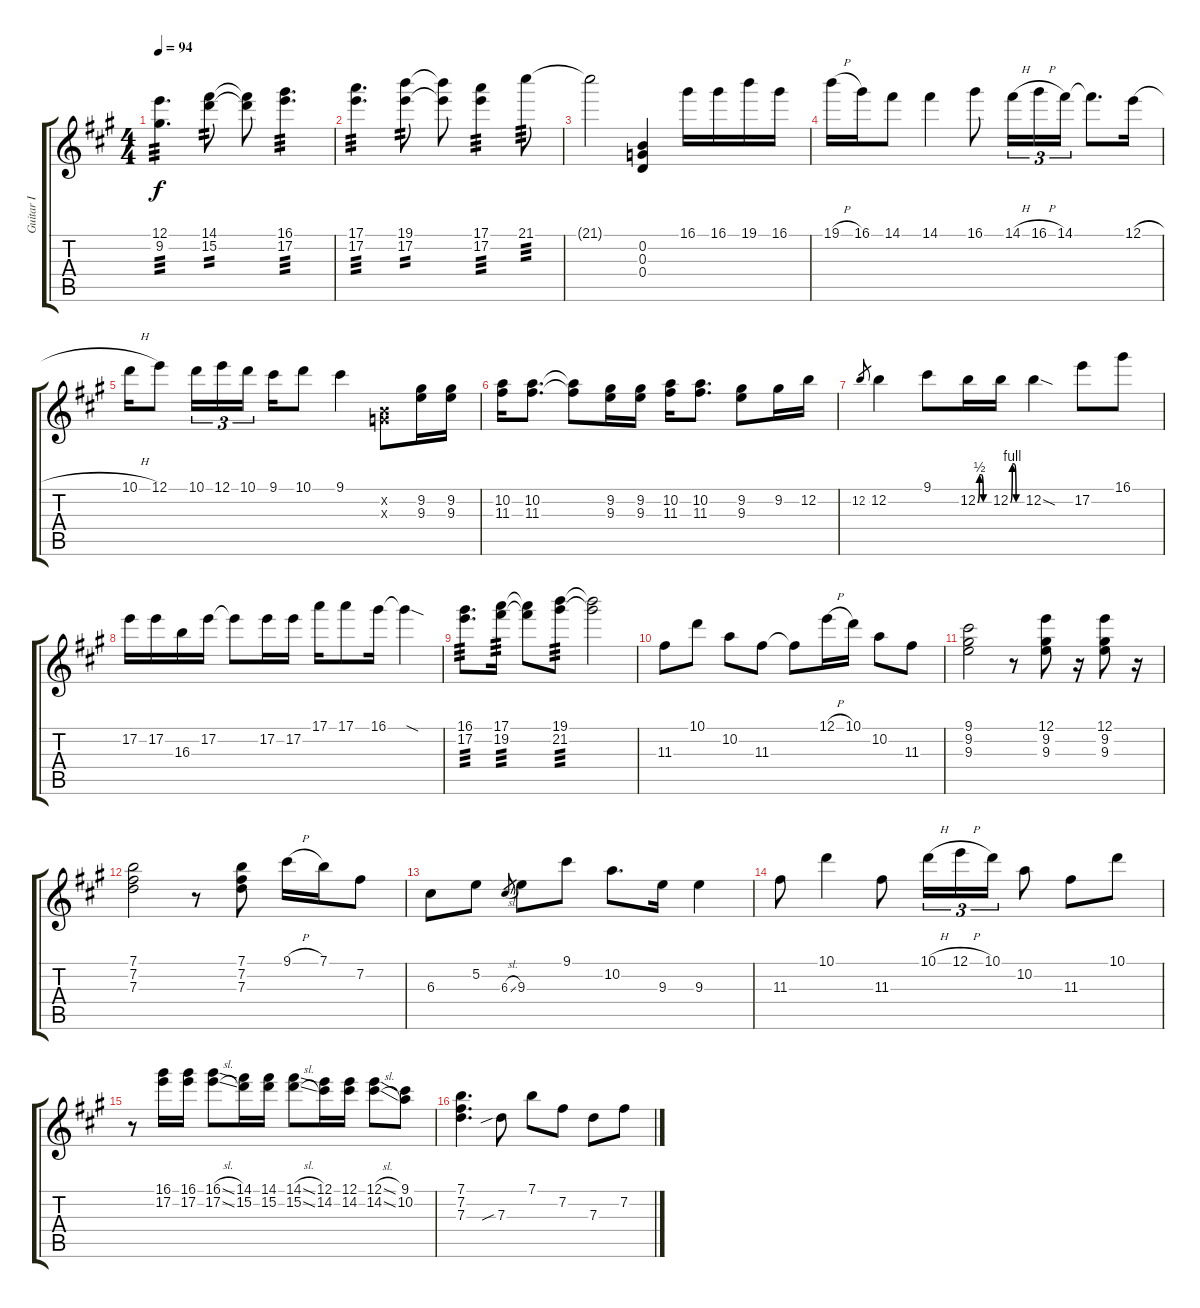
\track ("Guitar I" "Guitar I") {instrument electricguitarclean}
\staff {score tabs}
\tuning (E4 B3 G3 D3 A2 E2) {hide}
\ts (4 4)
\tempo 94
\clef g2
\ks a
(12.1 9.2).4{d tp 3 dy f} (14.1 15.2).8{tp 2} (14.1{t} 15.2{t}).8 (16.1 17.2).4{d tp 3} |
(17.1 17.2).4{d tp 3} (19.1 17.2).8{tp 2} (19.1{t} 17.2{t}).8 (17.1 17.2).4{tp 3} 21.1.8{tp 3} |
21.1{t}.2 (0.2 0.3 0.4).4 16.1.16 16.1.16 19.1.16 16.1.16 |
19.1{h}.16 16.1.16 14.1.8 14.1.4 16.1.8 14.1{h}.16{tu (3 2)} 16.1{h}.16{tu (3 2)} 14.1.16{tu (3 2)} 14.1{t}.8{d} 12.1{h}.16 |
10.1{h}.16 12.1.8 10.1.16{tu (3 2)} 12.1.16{tu (3 2)} 10.1.16{tu (3 2)} 9.1.16 10.1.8 9.1.4 (0.2{x} 0.3{x}).8 (9.2 9.3).16 (9.2 9.3).16 |
(10.2 11.3).16 (10.2 11.3).8{d} (10.2{t} 11.3{t}).8 (9.2 9.3).16 (9.2 9.3).16 (10.2 11.3).16 (10.2 11.3).8{d} (9.2 9.3).8 9.2.16 12.2.16 |
12.2.8{gr} 12.2.4 9.1.8 12.2{be (custom 0 0 10 2 20 2 30 0 60 0)}.16 12.2{be (custom 0 0 10 4 20 4 30 0 60 0)}.16 12.2{sod}.4 17.2.8 16.1.8 |
17.2.16 17.2.16 16.3.16 17.2.16 17.2{t}.8 17.2.16 17.2.16 17.1.16 17.1.8 16.1.16 16.1{sod t}.4 |
(16.1 17.2).8{d tp 3} (17.1 19.2).16{tp 3} (17.1{t} 19.2{t}).8 (19.1 21.2).8{tp 3} (19.1{t} 21.2{t}).2 |
11.3.8{instrument electricguitarclean} 10.1.8 10.2.8 11.3.8 11.3{t}.8 12.1{h}.16 10.1.16 10.2.8 11.3.8 |
(9.1 9.2 9.3).2 r.8 (12.1 9.2 9.3).8 r.16 (12.1 9.2 9.3).8 r.16 |
(7.1 7.2 7.3).2 r.8 (7.1 7.2 7.3).8 9.1{h}.16 7.1.16 7.2.8 |
6.3.8 5.2.8 6.3{sl}.8{gr} 9.3.8 9.1.8 10.2.8{d} 9.3.16 9.3.4 |
11.3.8 10.1.4 11.3.8 10.1{h}.16{tu (3 2)} 12.1{h}.16{tu (3 2)} 10.1.16{tu (3 2)} 10.2.8 11.3.8 10.1.8 |
r.8 (16.1 17.2).16 (16.1 17.2).16 (16.1{sl} 17.2{sl}).8 (14.1 15.2).16 (14.1 15.2).16 (14.1{sl} 15.2{sl}).8 (12.1 14.2).16 (12.1 14.2).16 (12.1{sl} 14.2{sl}).8 (9.1 10.2).8 |
(7.1 7.2 7.3).4{d} 7.3{sib}.8 7.1.8 7.2.8 7.3.8 7.2.8
